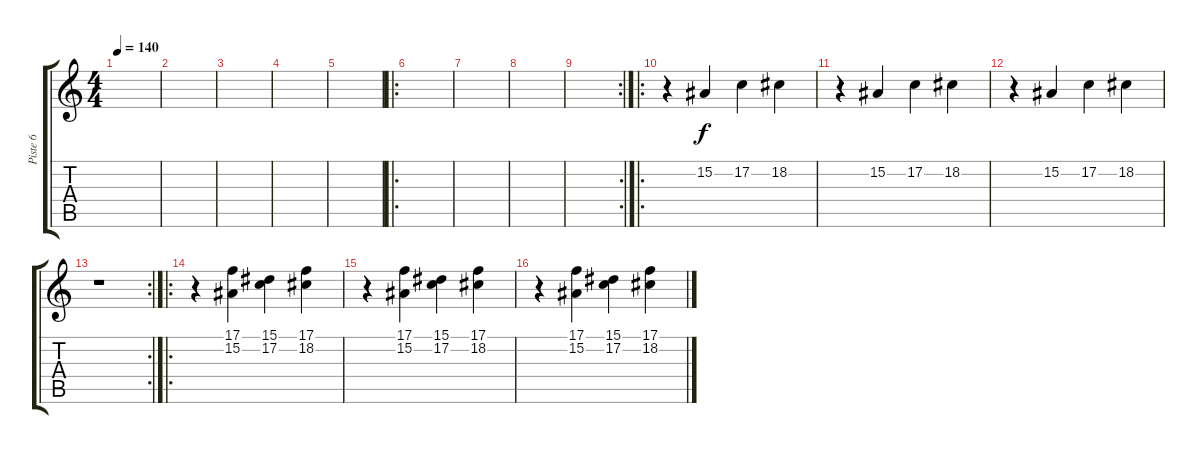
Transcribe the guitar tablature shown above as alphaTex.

\track ("Piste 6" "Piste 6") {instrument choiraahs}
\staff {score tabs}
\tuning (C4 G3 Eb3 Bb2 F2 C2) {hide}
\ts (4 4)
\tempo 140
\clef g2
\ks c
|
|
|
|
|
\ro
|
|
|
\rc 2
|
\ro
r.4 15.2.4 17.2.4 18.2.4 |
r.4 15.2.4 17.2.4 18.2.4 |
r.4 15.2.4 17.2.4 18.2.4 |
\rc 2
r.1 |
\ro
r.4 (17.1 15.2).4 (15.1 17.2).4 (17.1 18.2).4 |
r.4 (17.1 15.2).4 (15.1 17.2).4 (17.1 18.2).4 |
r.4 (17.1 15.2).4 (15.1 17.2).4 (17.1 18.2).4
